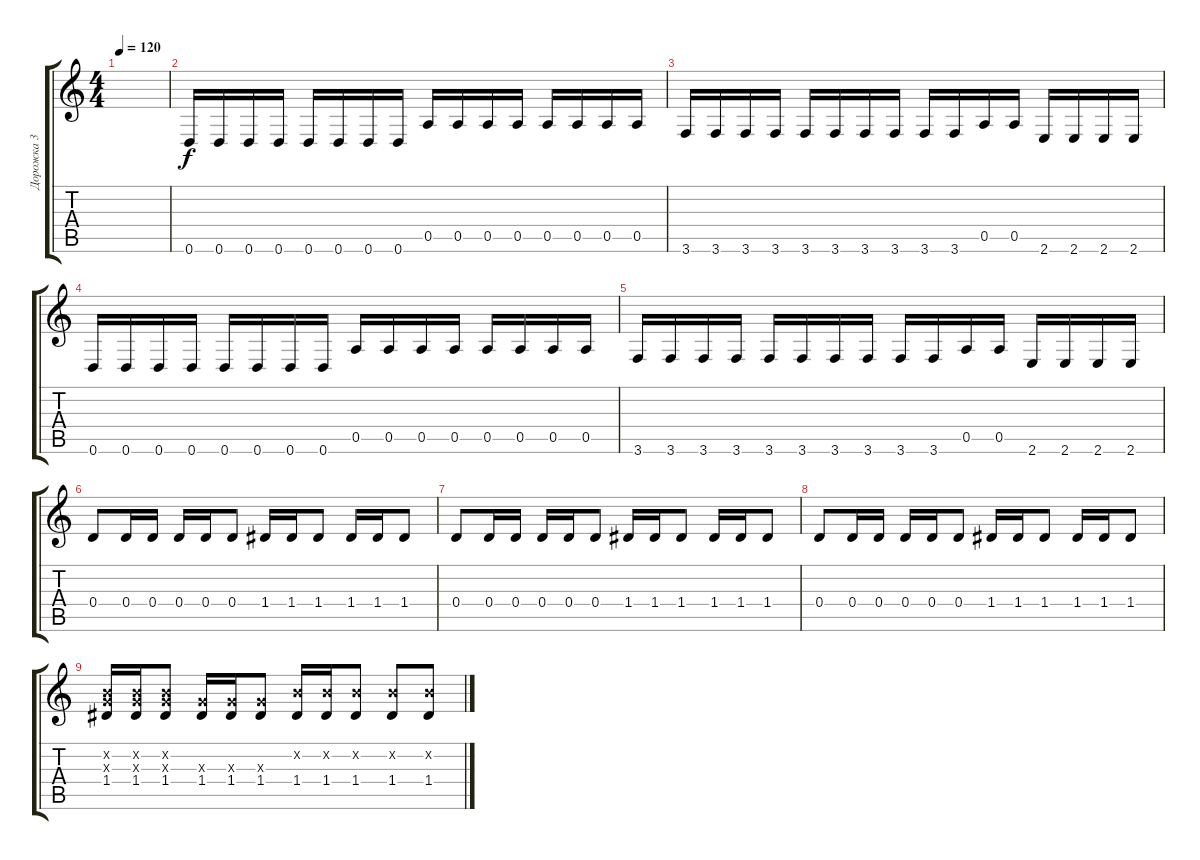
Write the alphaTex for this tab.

\track ("Дорожка 3" "Дорожка 3") {instrument overdrivenguitar}
\staff {score tabs}
\tuning (E4 B3 G3 D3 A2 D2) {hide}
\ts (4 4)
\tempo 120
\clef g2
\ks c
|
0.6.16 0.6.16 0.6.16 0.6.16 0.6.16 0.6.16 0.6.16 0.6.16 0.5.16 0.5.16 0.5.16 0.5.16 0.5.16 0.5.16 0.5.16 0.5.16 |
3.6.16 3.6.16 3.6.16 3.6.16 3.6.16 3.6.16 3.6.16 3.6.16 3.6.16 3.6.16 0.5.16 0.5.16 2.6.16 2.6.16 2.6.16 2.6.16 |
0.6.16 0.6.16 0.6.16 0.6.16 0.6.16 0.6.16 0.6.16 0.6.16 0.5.16 0.5.16 0.5.16 0.5.16 0.5.16 0.5.16 0.5.16 0.5.16 |
3.6.16 3.6.16 3.6.16 3.6.16 3.6.16 3.6.16 3.6.16 3.6.16 3.6.16 3.6.16 0.5.16 0.5.16 2.6.16 2.6.16 2.6.16 2.6.16 |
0.4.8 0.4.16 0.4.16 0.4.16 0.4.16 0.4.8 1.4.16 1.4.16 1.4.8 1.4.16 1.4.16 1.4.8 |
0.4.8 0.4.16 0.4.16 0.4.16 0.4.16 0.4.8 1.4.16 1.4.16 1.4.8 1.4.16 1.4.16 1.4.8 |
0.4.8 0.4.16 0.4.16 0.4.16 0.4.16 0.4.8 1.4.16 1.4.16 1.4.8 1.4.16 1.4.16 1.4.8 |
(0.2{x} 0.3{x} 1.4).16 (0.2{x} 0.3{x} 1.4).16 (0.2{x} 0.3{x} 1.4).8 (0.3{x} 1.4).16 (0.3{x} 1.4).16 (0.3{x} 1.4).8 (0.2{x} 1.4).16 (0.2{x} 1.4).16 (0.2{x} 1.4).8 (0.2{x} 1.4).8 (0.2{x} 1.4).8
